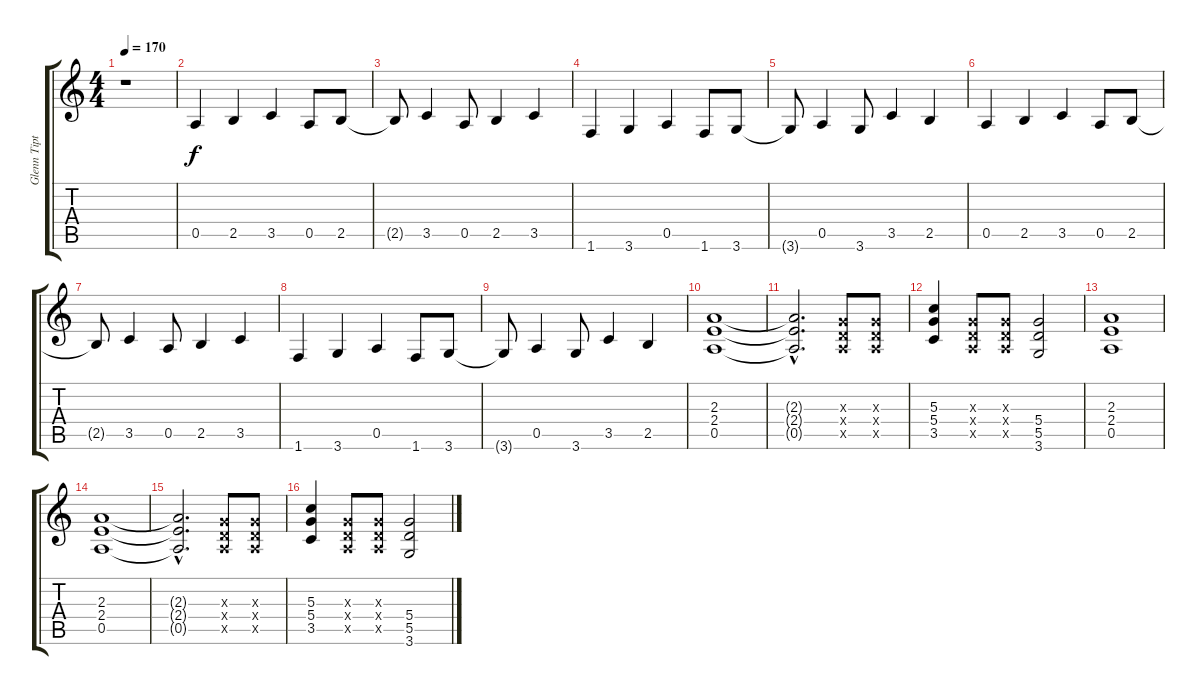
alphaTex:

\track ("Glenn Tipton (Distortion Guitar)" "Glenn Tipt") {instrument distortionguitar}
\staff {score tabs}
\tuning (E4 B3 G3 D3 A2 E2) {hide}
\ts (4 4)
\tempo 170
\clef g2
\ks c
r.1{dy f instrument distortionguitar} |
0.5.4 2.5.4 3.5.4 0.5.8 2.5.8 |
2.5{t}.8 3.5.4 0.5.8 2.5.4 3.5.4 |
1.6.4 3.6.4 0.5.4 1.6.8 3.6.8 |
3.6{t}.8 0.5.4 3.6.8 3.5.4 2.5.4 |
0.5.4 2.5.4 3.5.4 0.5.8 2.5.8 |
2.5{t}.8 3.5.4 0.5.8 2.5.4 3.5.4 |
1.6.4 3.6.4 0.5.4 1.6.8 3.6.8 |
3.6{t}.8 0.5.4 3.6.8 3.5.4 2.5.4 |
(2.3 2.4 0.5).1 |
(2.3{hac t} 2.4{hac t} 0.5{hac t}).2{d} (0.3{x} 0.4{x} 0.5{x}).8 (0.3{x} 0.4{x} 0.5{x}).8 |
(5.3 5.4 3.5).4 (0.3{x} 0.4{x} 0.5{x}).8 (0.3{x} 0.4{x} 0.5{x}).8 (5.4 5.5 3.6).2 |
(2.3 2.4 0.5).1 |
(2.3 2.4 0.5).1 |
(2.3{hac t} 2.4{hac t} 0.5{hac t}).2{d} (0.3{x} 0.4{x} 0.5{x}).8 (0.3{x} 0.4{x} 0.5{x}).8 |
(5.3 5.4 3.5).4 (0.3{x} 0.4{x} 0.5{x}).8 (0.3{x} 0.4{x} 0.5{x}).8 (5.4 5.5 3.6).2
